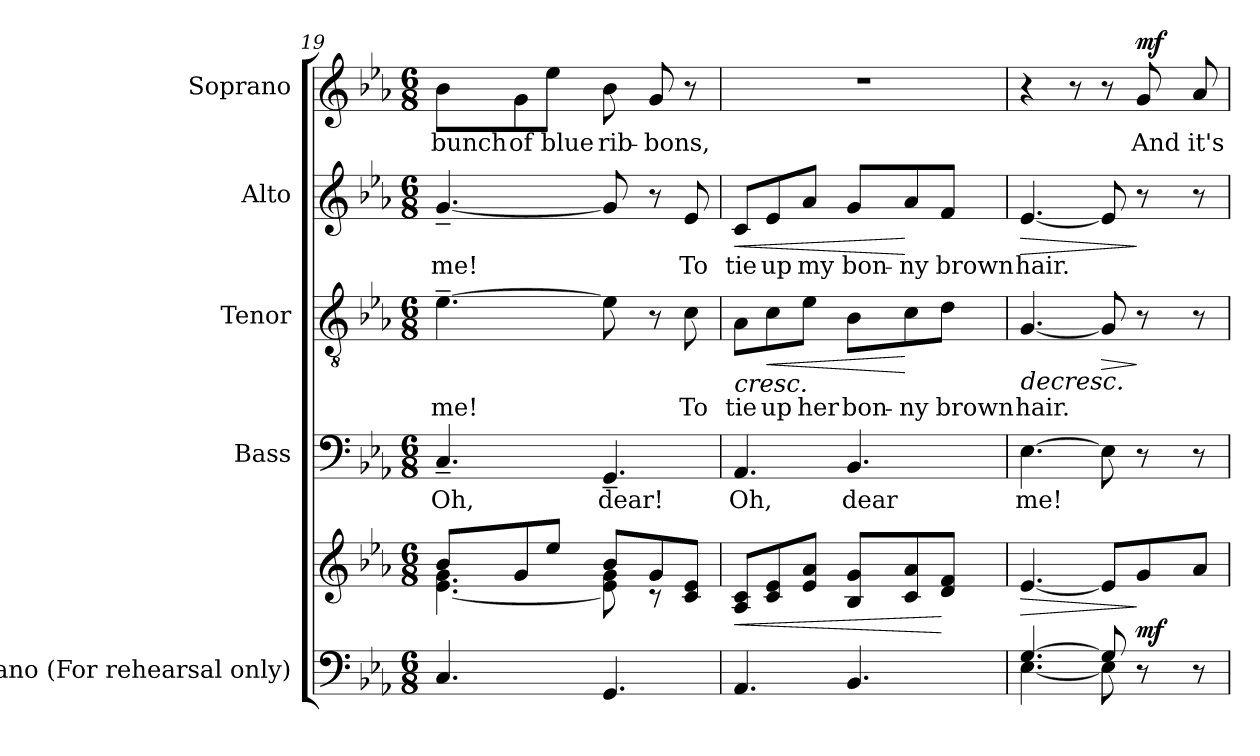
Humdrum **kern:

**kern	**kern	**dynam	**kern	**text	**kern	**text	**dynam	**kern	**text	**dynam	**kern	**text	**dynam
*part5	*part5	*part5	*part4	*part4	*part3	*part3	*part3	*part2	*part2	*part2	*part1	*part1	*part1
*staff6	*staff5	*staff5/6	*staff4	*staff4	*staff3	*staff3	*staff3	*staff2	*staff2	*staff2	*staff1	*staff1	*staff1
*I"Piano (For  rehearsal only)	*	*	*I"Bass	*	*I"Tenor	*	*	*I"Alto	*	*	*I"Soprano	*	*
*I'Pno.	*	*	*I'B.	*	*I'T.	*	*	*I'A.	*	*	*I'S.	*	*
*clefF4	*clefG2	*	*clefF4	*	*clefGv2	*	*	*clefG2	*	*	*clefG2	*	*
*	*	*	*	*	*ITrd7c12	*	*	*	*	*	*	*	*
*k[b-e-a-]	*k[b-e-a-]	*	*k[b-e-a-]	*	*k[b-e-a-]	*	*	*k[b-e-a-]	*	*	*k[b-e-a-]	*	*
*E-:	*E-:	*	*E-:	*	*E-:	*	*	*E-:	*	*	*E-:	*	*
*M6/8	*M6/8	*	*M6/8	*	*M6/8	*	*	*M6/8	*	*	*M6/8	*	*
=19	=19	=19	=19	=19	=19	=19	=19	=19	=19	=19	=19	=19	=19
*	*^	*	*	*	*	*	*	*	*	*	*	*	*
!	!	!	!	!	!LO:LY:b:color=#000000	!	!	!	!	!	!	!	!	!
!	!	!	!	!	!	!	!LO:LY:b:color=#000000	!	!	!	!	!	!	!
!	!	!	!	!	!	!	!	!	!	!LO:LY:b:color=#000000	!	!	!	!
!	!	!	!	!	!	!	!	!	!	!	!	!	!LO:LY:b:color=#000000	!
4.Ci/	8b-i/L	[<4.e-i\ 4.gi	.	4.C~i/	Oh,	[>4.E-~i\	me!	.	[<4.g~i/	me!	.	8b-i\L	bunch	.
!	!	!	!	!	!	!	!	!	!	!	!	!	!LO:LY:b:color=#000000	!
.	8gi/	.	.	.	.	.	.	.	.	.	.	8gi\	of	.
!	!	!	!	!	!	!	!	!	!	!	!	!	!LO:LY:b:color=#000000	!
.	8ee-i/J	.	.	.	.	.	.	.	.	.	.	8ee-i\J	blue	.
!	!	!	!	!	!LO:LY:b:color=#000000	!	!	!	!	!	!	!	!	!
!	!	!	!	!	!	!	!	!	!	!	!	!	!LO:LY:b:color=#000000	!
4.GGi/	8b-i/L	8e-i\] 8gi	.	4.GG~i/	dear!	8E-i\]	.	.	8gi/]	.	.	8b-i\	rib-	.
!	!	!	!	!	!	!	!	!	!	!	!	!	!LO:LY:b:color=#000000	!
.	8gi/	8r	.	.	.	8r	.	.	8r	.	.	8gi/	-bons,	.
!	!	!	!	!	!	!	!LO:LY:b:color=#000000	!	!	!	!	!	!	!
!	!	!	!	!	!	!	!	!	!	!LO:LY:b:color=#000000	!	!	!	!
.	8ci/ 8e-iJ	8ryy	.	.	.	8Ci\	To	.	8e-i/	To	.	8r	.	.
=20	=20	=20	=20	=20	=20	=20	=20	=20	=20	=20	=20	=20	=20	=20
!	!	!	!LO:HP:b	!	!	!	!	!	!	!	!	!	!	!
*	*v	*v	*	*	*	*	*	*	*	*	*	*	*	*
*	*^	*	*	*	*	*	*	*	*	*	*	*	*
!	!	!	!	!	!LO:LY:b:color=#000000	!	!	!	!	!	!	!	!	!
*	*v	*v	*	*	*	*	*	*	*	*	*	*	*	*
*	*^	*	*	*	*	*	*	*	*	*	*	*	*
!	!	!	!	!	!	!	!LO:LY:b:color=#000000	!LO:HP:b	!	!	!	!	!	!
*	*v	*v	*	*	*	*	*	*	*	*	*	*	*	*
*	*^	*	*	*	*	*	*	*	*	*	*	*	*
!	!	!	!	!	!	!	!	!	!	!LO:LY:b:color=#000000	!LO:HP:b	!LO:N:vis=1	!	!
*	*v	*v	*	*	*	*	*	*	*	*	*	*	*	*
4.AA-i/	8A-i/ 8ciL	<	4.AA-i/	Oh,	8AA-i\L	tie	<	8ci/L	tie	<	2.r	.	.
!	!	!	!	!	!	!LO:LY:b:color=#000000	!LO:HP:b	!	!	!	!	!	!
!	!	!	!	!	!	!	!	!	!LO:LY:b:color=#000000	!	!	!	!
.	8ci/ 8e-i	.	.	.	8Ci\	up	<	8e-i/	up	.	.	.	.
!	!	!	!	!	!	!LO:LY:b:color=#000000	!	!	!	!	!	!	!
!	!	!	!	!	!	!	!	!	!LO:LY:b:color=#000000	!	!	!	!
.	8e-i/ 8a-iJ	.	.	.	8E-i\J	her	.	8a-i/J	my	.	.	.	.
!	!	!	!	!LO:LY:b:color=#000000	!	!	!	!	!	!	!	!	!
!	!	!	!	!	!	!LO:LY:b:color=#000000	!	!	!	!	!	!	!
!	!	!	!	!	!	!	!	!	!LO:LY:b:color=#000000	!	!	!	!
4.BB-i/	8B-i/ 8giL	.	4.BB-i/	dear	8BB-i\L	bon-	.	8gi/L	bon-	.	.	.	.
!	!	!	!	!	!	!LO:LY:b:color=#000000	!	!	!	!	!	!	!
!	!	!	!	!	!	!	!	!	!LO:LY:b:color=#000000	!	!	!	!
.	8ci/ 8a-i	.	.	.	8Ci\	-ny	[ [	8a-i/	-ny	[	.	.	.
!	!	!	!	!	!	!LO:LY:b:color=#000000	!	!	!	!	!	!	!
!	!	!	!	!	!	!	!	!	!LO:LY:b:color=#000000	!	!	!	!
.	8di/ 8fiJ	[	.	.	8Di\J	brown	.	8fi/J	brown	.	.	.	.
=21	=21	=21	=21	=21	=21	=21	=21	=21	=21	=21	=21	=21	=21
*^	*	*	*	*	*	*	*	*	*	*	*	*	*
!	!	!	!LO:HP:b	!	!	!	!	!	!	!	!	!	!	!
!	!	!	!	!	!LO:LY:b:color=#000000	!	!	!	!	!	!	!	!	!
!	!	!	!	!	!	!	!LO:LY:b:color=#000000	!LO:HP:b	!	!	!	!	!	!
!	!	!	!	!	!	!	!	!	!	!LO:LY:b:color=#000000	!LO:HP:b	!	!	!
[>4.Gi/	[<4.E-i\	[<4.e-i/	>	[>4.E-i\	me!	[<4.GGi/	hair.	>	[<4.e-i/	hair.	>	4r	.	.
.	.	.	.	.	.	.	.	.	.	.	.	8r	.	.
!	!	!	!	!	!	!	!	!LO:HP:b	!	!	!	!	!	!
8Gi/]	8E-i\]	8e-i/L]	.	8E-i\]	.	8GGi/]	.	>	8e-i/]	.	.	8r	.	.
!	!	!	!	!	!	!	!	!	!	!	!	!	!LO:LY:b:color=#000000	!
4ryy	8r	8gi/	] mf	8r	.	8r	.	] ]	8r	.	]	8gi/	And	mf
!	!	!	!	!	!	!	!	!	!	!	!	!	!LO:LY:b:color=#000000	!
.	8r	8a-i/J	.	8r	.	8r	.	.	8r	.	.	8a-i/	it's	.
*v	*v	*	*	*	*	*	*	*	*	*	*	*	*	*
=	=	=	=	=	=	=	=	=	=	=	=	=	=
*-	*-	*-	*-	*-	*-	*-	*-	*-	*-	*-	*-	*-	*-
